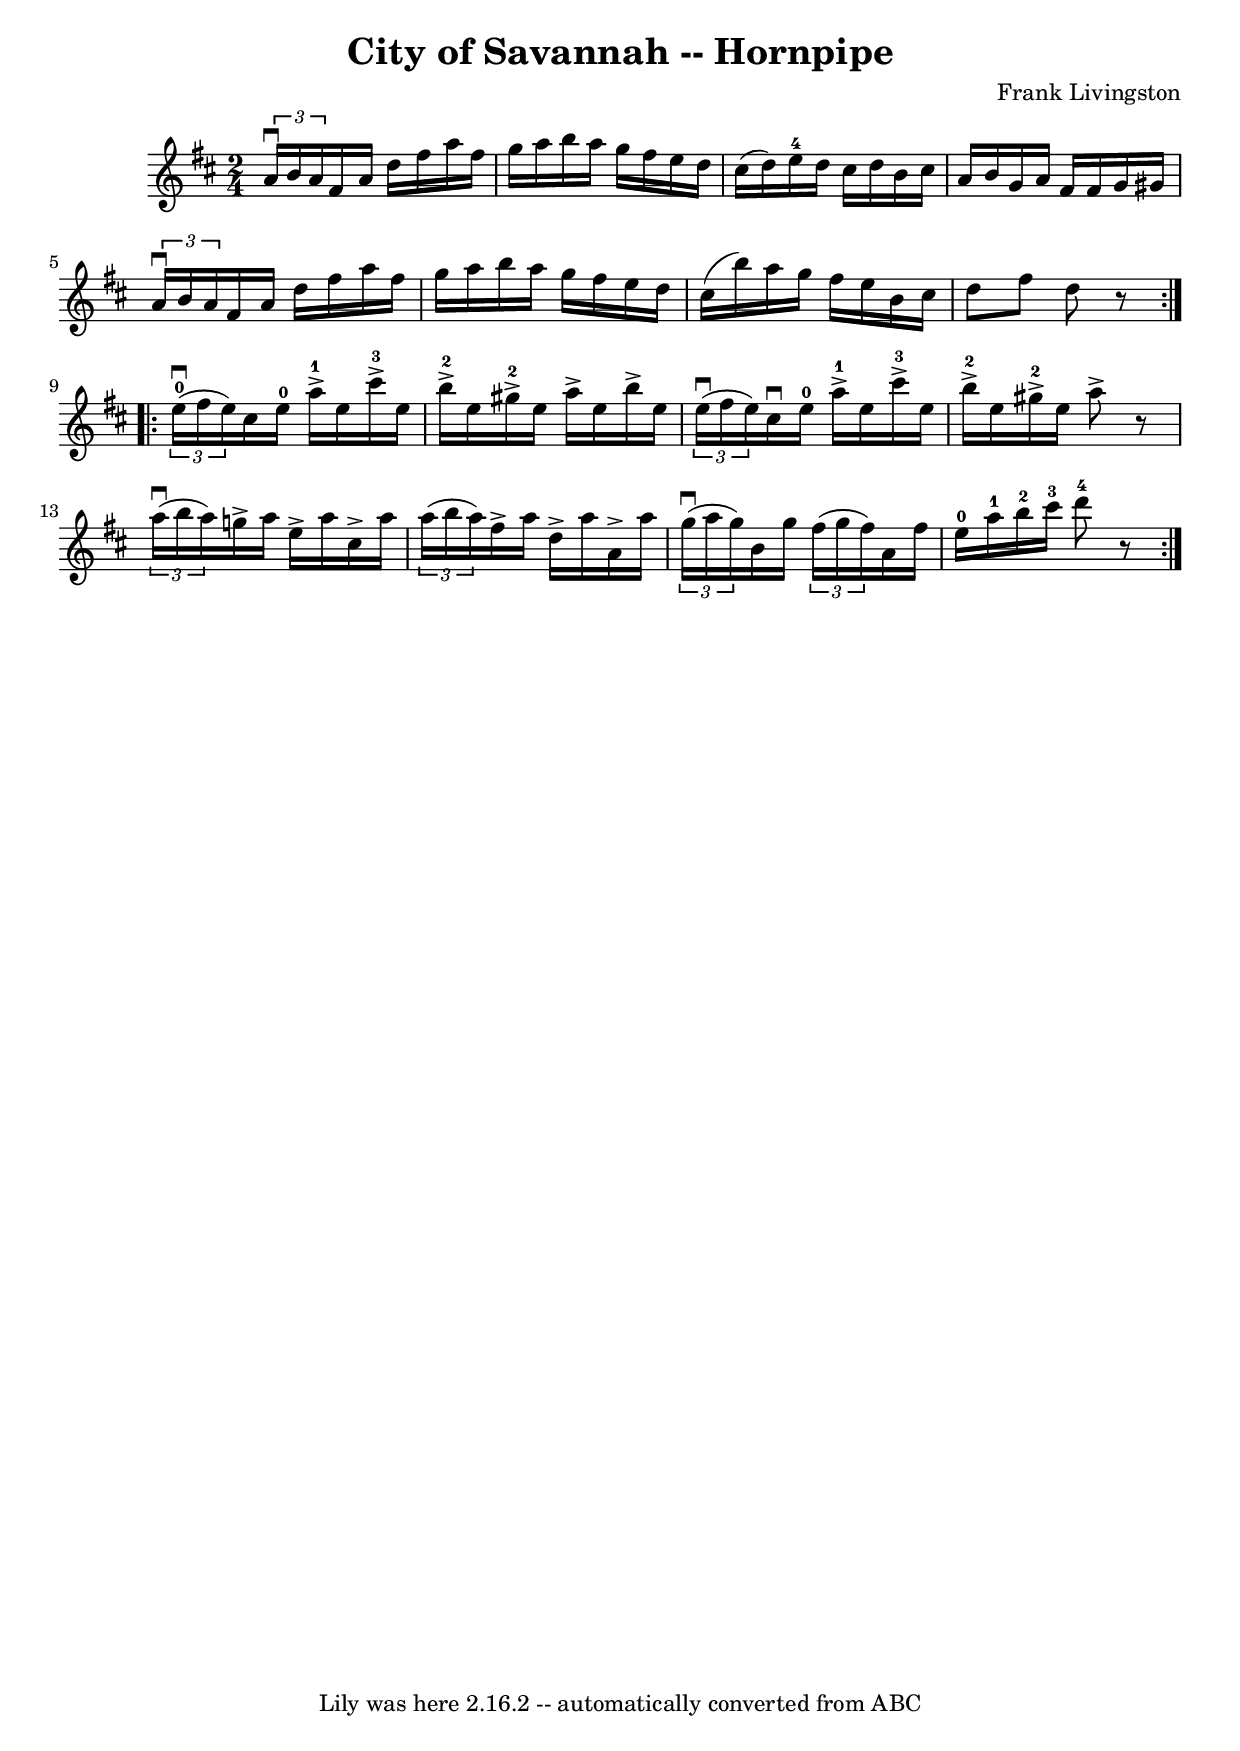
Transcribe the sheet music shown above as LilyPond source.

\version "2.7.40"
\include "Mammoth.ily"
\header {
	%% book = "Cole's 1000 Fiddle Tunes"
	composer = "Frank Livingston"
	crossRefNumber = "1"
	footnotes = ""
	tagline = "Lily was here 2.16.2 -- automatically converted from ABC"
	title = "City of Savannah -- Hornpipe"
}
voicedefault =  {


\repeat volta 2 {
\time 2/4 
\key d \major   \times 2/3 { a'16^\downbow b'16 a'16) }   
fis'16 a'16 d''16 fis''16 a''16 fis''16  |
 g''16    
a''16 b''16 a''16 g''16 fis''16 e''16 d''16  |
   
cis''16 (d''16) e''16-4 d''16 cis''16 d''16 b'16    
cis''16  |
 a'16 b'16 g'16 a'16 fis'16 fis'16 g'16    
gis'16  |
     \times 2/3 { a'16^\downbow b'16 a'16) }   
fis'16 a'16 d''16 fis''16 a''16 fis''16  |
 g''16    
a''16 b''16 a''16 g''16 fis''16 e''16 d''16  |
   
cis''16 (b''16) a''16 g''16 fis''16 e''16 b'16 cis''16  
|
 d''8 fis''8 d''8    r8 }     \repeat volta 2 {   \times 2/3 {  
 e''16-0(^\downbow fis''16 e''16) } cis''16 e''16-0     
a''16-1^\accent e''16 cis'''16-3^\accent e''16  |
     
b''16-2^\accent e''16 gis''16-2^\accent e''16 a''16^\accent  
 e''16 b''16^\accent e''16  |
     \times 2/3 { e''16 (^\downbow  
 fis''16 e''16) } cis''16^\downbow e''16-0 a''16-1^\accent 
 e''16 cis'''16-3^\accent e''16  |
 b''16-2^\accent   
e''16 gis''16-2^\accent e''16 a''8^\accent   r8 |
     
\times 2/3 { a''16 (^\downbow b''16 a''16) } g''!16^\accent   
a''16 e''16^\accent a''16 cis''16^\accent a''16  |
   
\times 2/3 { a''16 (b''16 a''16) } fis''16^\accent a''16    
d''16^\accent a''16 a'16^\accent a''16  |
     \times 2/3 {   
g''16 (^\downbow a''16 g''16) } b'16 g''16    \times 2/3 {   
fis''16 (g''16 fis''16) } a'16 fis''16  |
 e''16-0   
a''16-1 b''16-2 cis'''16-3 d'''8-4   r8 }   
}

\score{
    <<

	\context Staff="default"
	{
	    \voicedefault 
	}

    >>
	\layout {
	}
	\midi {}
}
